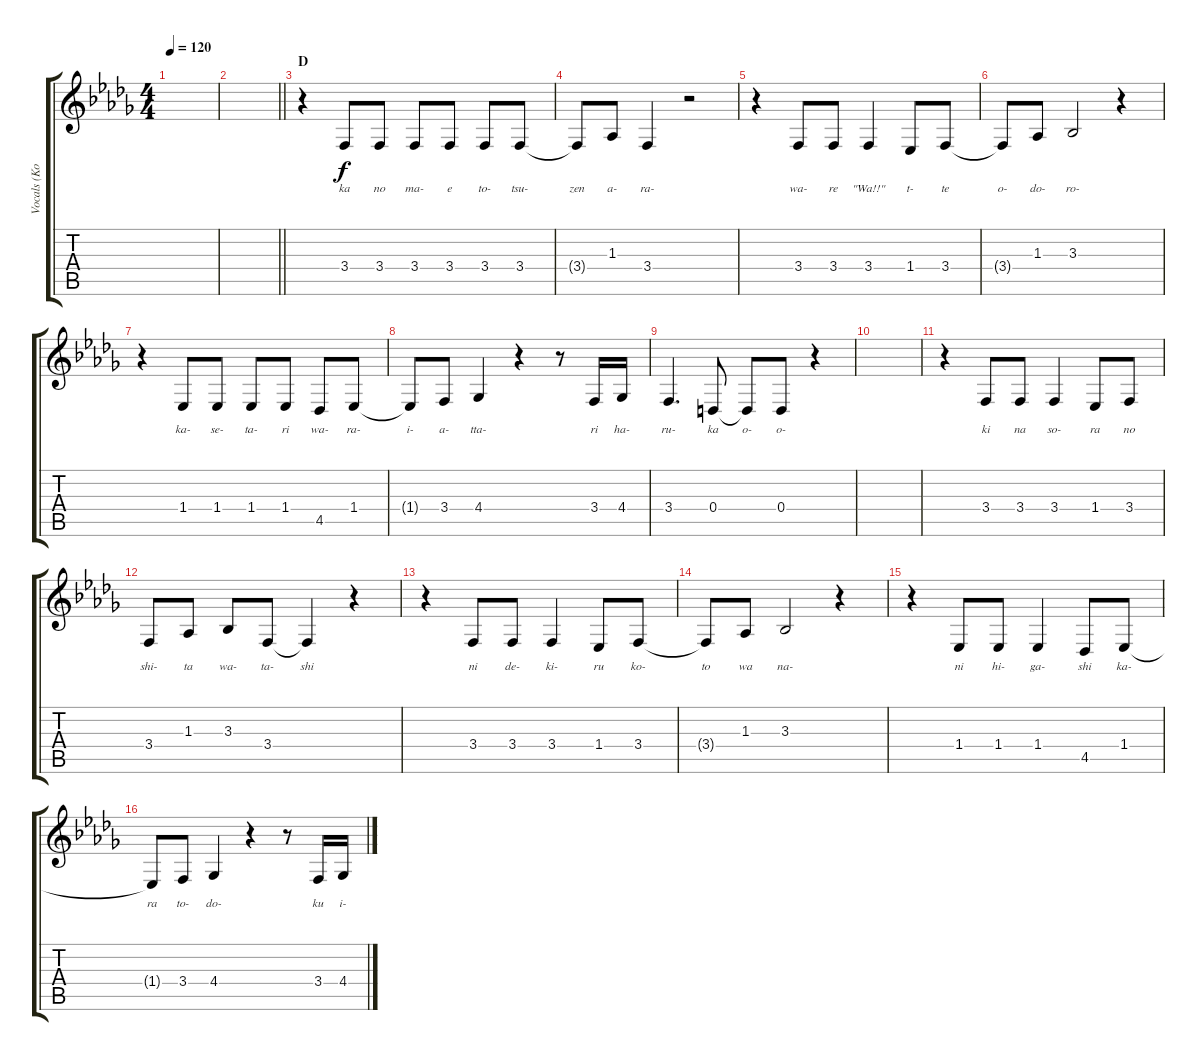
\track ("Vocals (Kotobuki Tsumugi)" "Vocals (Ko") {instrument altosax}
\staff {score tabs}
\tuning (E4 B3 G3 D3 A2 E2) {hide}
\ts (4 4)
\tempo 120
\clef g2
\ks db
|
\barLineRight lightlight
|
\section ("" "D")
r.4 3.4.8{lyrics (0 "ka") lyrics (1 "") lyrics (2 "") lyrics (3 "") lyrics (4 "")} 3.4.8{lyrics (0 "no") lyrics (1 "") lyrics (2 "") lyrics (3 "") lyrics (4 "")} 3.4.8{lyrics (0 "ma-") lyrics (1 "") lyrics (2 "") lyrics (3 "") lyrics (4 "")} 3.4.8{lyrics (0 "e") lyrics (1 "") lyrics (2 "") lyrics (3 "") lyrics (4 "")} 3.4.8{lyrics (0 "to-") lyrics (1 "") lyrics (2 "") lyrics (3 "") lyrics (4 "")} 3.4.8{lyrics (0 "tsu-") lyrics (1 "") lyrics (2 "") lyrics (3 "") lyrics (4 "")} |
3.4{t}.8{lyrics (0 "zen") lyrics (1 "") lyrics (2 "") lyrics (3 "") lyrics (4 "")} 1.3.8{lyrics (0 "a-") lyrics (1 "") lyrics (2 "") lyrics (3 "") lyrics (4 "")} 3.4.4{lyrics (0 "ra-") lyrics (1 "") lyrics (2 "") lyrics (3 "") lyrics (4 "")} r.2 |
r.4 3.4.8{lyrics (0 "wa-") lyrics (1 "") lyrics (2 "") lyrics (3 "") lyrics (4 "")} 3.4.8{lyrics (0 "re") lyrics (1 "") lyrics (2 "") lyrics (3 "") lyrics (4 "")} 3.4.4{lyrics (0 "\"Wa!!\"") lyrics (1 "") lyrics (2 "") lyrics (3 "") lyrics (4 "")} 1.4.8{lyrics (0 "t-") lyrics (1 "") lyrics (2 "") lyrics (3 "") lyrics (4 "")} 3.4.8{lyrics (0 "te") lyrics (1 "") lyrics (2 "") lyrics (3 "") lyrics (4 "")} |
3.4{t}.8{lyrics (0 "o-") lyrics (1 "") lyrics (2 "") lyrics (3 "") lyrics (4 "")} 1.3.8{lyrics (0 "do-") lyrics (1 "") lyrics (2 "") lyrics (3 "") lyrics (4 "")} 3.3.2{lyrics (0 "ro-") lyrics (1 "") lyrics (2 "") lyrics (3 "") lyrics (4 "")} r.4 |
r.4 1.4.8{lyrics (0 "ka-") lyrics (1 "") lyrics (2 "") lyrics (3 "") lyrics (4 "")} 1.4.8{lyrics (0 "se-") lyrics (1 "") lyrics (2 "") lyrics (3 "") lyrics (4 "")} 1.4.8{lyrics (0 "ta-") lyrics (1 "") lyrics (2 "") lyrics (3 "") lyrics (4 "")} 1.4.8{lyrics (0 "ri") lyrics (1 "") lyrics (2 "") lyrics (3 "") lyrics (4 "")} 4.5.8{lyrics (0 "wa-") lyrics (1 "") lyrics (2 "") lyrics (3 "") lyrics (4 "")} 1.4.8{lyrics (0 "ra-") lyrics (1 "") lyrics (2 "") lyrics (3 "") lyrics (4 "")} |
1.4{t}.8{lyrics (0 "i-") lyrics (1 "") lyrics (2 "") lyrics (3 "") lyrics (4 "")} 3.4.8{lyrics (0 "a-") lyrics (1 "") lyrics (2 "") lyrics (3 "") lyrics (4 "")} 4.4.4{lyrics (0 "tta-") lyrics (1 "") lyrics (2 "") lyrics (3 "") lyrics (4 "")} r.4 r.8 3.4.16{lyrics (0 "ri") lyrics (1 "") lyrics (2 "") lyrics (3 "") lyrics (4 "")} 4.4.16{lyrics (0 "ha-") lyrics (1 "") lyrics (2 "") lyrics (3 "") lyrics (4 "")} |
3.4.4{d lyrics (0 "ru-") lyrics (1 "") lyrics (2 "") lyrics (3 "") lyrics (4 "")} 0.4.8{lyrics (0 "ka") lyrics (1 "") lyrics (2 "") lyrics (3 "") lyrics (4 "")} 0.4{t}.8{lyrics (0 "o-") lyrics (1 "") lyrics (2 "") lyrics (3 "") lyrics (4 "")} 0.4.8{lyrics (0 "o-") lyrics (1 "") lyrics (2 "") lyrics (3 "") lyrics (4 "")} r.4 |
|
r.4 3.4.8{lyrics (0 "ki") lyrics (1 "") lyrics (2 "") lyrics (3 "") lyrics (4 "")} 3.4.8{lyrics (0 "na") lyrics (1 "") lyrics (2 "") lyrics (3 "") lyrics (4 "")} 3.4.4{lyrics (0 "so-") lyrics (1 "") lyrics (2 "") lyrics (3 "") lyrics (4 "")} 1.4.8{lyrics (0 "ra") lyrics (1 "") lyrics (2 "") lyrics (3 "") lyrics (4 "")} 3.4.8{lyrics (0 "no") lyrics (1 "") lyrics (2 "") lyrics (3 "") lyrics (4 "")} |
3.4.8{lyrics (0 "shi-") lyrics (1 "") lyrics (2 "") lyrics (3 "") lyrics (4 "")} 1.3.8{lyrics (0 "ta") lyrics (1 "") lyrics (2 "") lyrics (3 "") lyrics (4 "")} 3.3.8{lyrics (0 "wa-") lyrics (1 "") lyrics (2 "") lyrics (3 "") lyrics (4 "")} 3.4.8{lyrics (0 "ta-") lyrics (1 "") lyrics (2 "") lyrics (3 "") lyrics (4 "")} 3.4{t}.4{lyrics (0 "shi") lyrics (1 "") lyrics (2 "") lyrics (3 "") lyrics (4 "")} r.4 |
r.4 3.4.8{lyrics (0 "ni") lyrics (1 "") lyrics (2 "") lyrics (3 "") lyrics (4 "")} 3.4.8{lyrics (0 "de-") lyrics (1 "") lyrics (2 "") lyrics (3 "") lyrics (4 "")} 3.4.4{lyrics (0 "ki-") lyrics (1 "") lyrics (2 "") lyrics (3 "") lyrics (4 "")} 1.4.8{lyrics (0 "ru") lyrics (1 "") lyrics (2 "") lyrics (3 "") lyrics (4 "")} 3.4.8{lyrics (0 "ko-") lyrics (1 "") lyrics (2 "") lyrics (3 "") lyrics (4 "")} |
3.4{t}.8{lyrics (0 "to") lyrics (1 "") lyrics (2 "") lyrics (3 "") lyrics (4 "")} 1.3.8{lyrics (0 "wa") lyrics (1 "") lyrics (2 "") lyrics (3 "") lyrics (4 "")} 3.3.2{lyrics (0 "na-") lyrics (1 "") lyrics (2 "") lyrics (3 "") lyrics (4 "")} r.4 |
r.4 1.4.8{lyrics (0 "ni") lyrics (1 "") lyrics (2 "") lyrics (3 "") lyrics (4 "")} 1.4.8{lyrics (0 "hi-") lyrics (1 "") lyrics (2 "") lyrics (3 "") lyrics (4 "")} 1.4.4{lyrics (0 "ga-") lyrics (1 "") lyrics (2 "") lyrics (3 "") lyrics (4 "")} 4.5.8{lyrics (0 "shi") lyrics (1 "") lyrics (2 "") lyrics (3 "") lyrics (4 "")} 1.4.8{lyrics (0 "ka-") lyrics (1 "") lyrics (2 "") lyrics (3 "") lyrics (4 "")} |
1.4{t}.8{lyrics (0 "ra") lyrics (1 "") lyrics (2 "") lyrics (3 "") lyrics (4 "")} 3.4.8{lyrics (0 "to-") lyrics (1 "") lyrics (2 "") lyrics (3 "") lyrics (4 "")} 4.4.4{lyrics (0 "do-") lyrics (1 "") lyrics (2 "") lyrics (3 "") lyrics (4 "")} r.4 r.8 3.4.16{lyrics (0 "ku") lyrics (1 "") lyrics (2 "") lyrics (3 "") lyrics (4 "")} 4.4.16{lyrics (0 "i-") lyrics (1 "") lyrics (2 "") lyrics (3 "") lyrics (4 "")}
